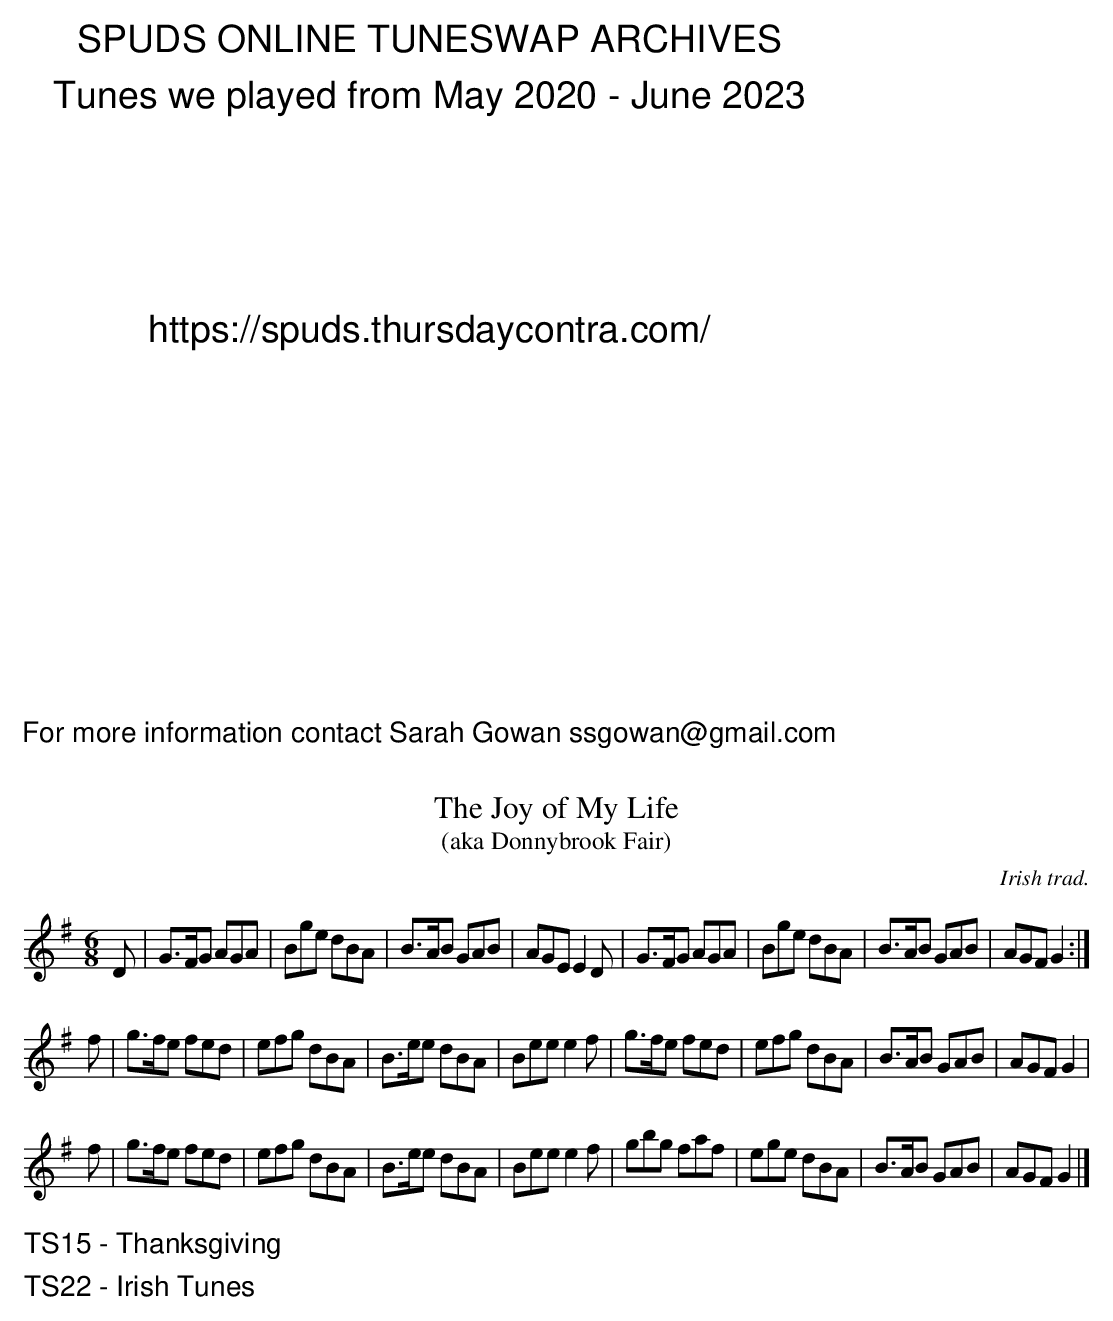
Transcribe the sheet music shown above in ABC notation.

X:1
T:Joy of My Life, The
T:(aka Donnybrook Fair)
C:Irish trad.
M:6/8
L:1/8
K:Gmaj
D|G>FG AGA|Bge dBA|B>AB GAB|AGE E2D|G>FG AGA|Bge dBA|B>AB GAB|AGF G2:|
f|g>fe fed|efg dBA|B>ee dBA|Bee e2 f| g>fe fed|efg dBA|B>AB GAB|AGF G2|
f|g>fe fed|efg dBA|B>ee dBA|Bee e2 f |gbg faf|ege dBA|B>AB GAB|AGF G2|]
